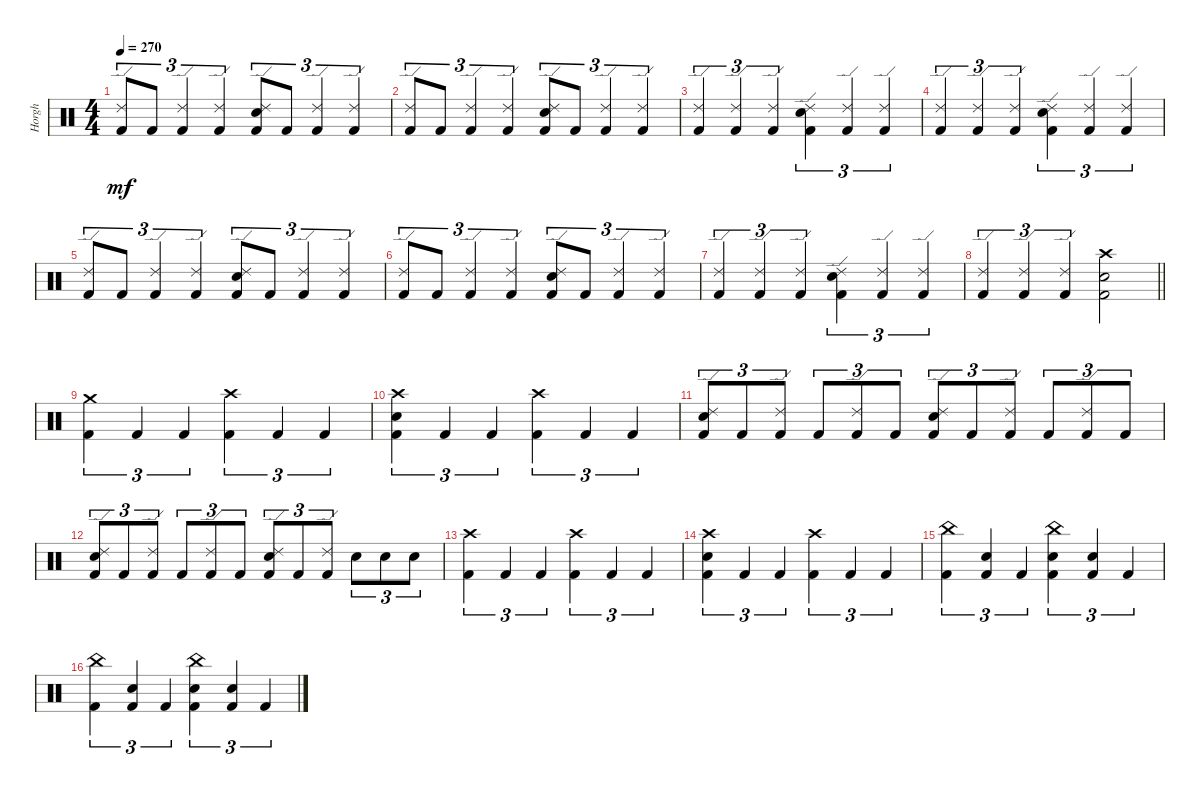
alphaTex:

\track ("Horgh" "Horgh") {instrument percussion}
\staff {score}
\articulation defaults
\ts (4 4)
\tempo 270
\clef neutral
\ks c
("Ride (edge) 2" "Kick (hit) 2").8{tu (3 2) dy mf} "Kick (hit) 2".8{tu (3 2)} ("Ride (edge) 2" "Kick (hit) 2").4{tu (3 2)} ("Ride (edge) 2" "Kick (hit) 2").4{tu (3 2)} ("Ride (edge) 2" "Electric Snare (hit)" "Kick (hit) 2").8{tu (3 2)} "Kick (hit) 2".8{tu (3 2)} ("Ride (edge) 2" "Kick (hit) 2").4{tu (3 2)} ("Ride (edge) 2" "Kick (hit) 2").4{tu (3 2)} |
("Ride (edge) 2" "Kick (hit) 2").8{tu (3 2)} "Kick (hit) 2".8{tu (3 2)} ("Ride (edge) 2" "Kick (hit) 2").4{tu (3 2)} ("Ride (edge) 2" "Kick (hit) 2").4{tu (3 2)} ("Ride (edge) 2" "Electric Snare (hit)" "Kick (hit) 2").8{tu (3 2)} "Kick (hit) 2".8{tu (3 2)} ("Ride (edge) 2" "Kick (hit) 2").4{tu (3 2)} ("Ride (edge) 2" "Kick (hit) 2").4{tu (3 2)} |
("Ride (edge) 2" "Kick (hit) 2").4{tu (3 2)} ("Ride (edge) 2" "Kick (hit) 2").4{tu (3 2)} ("Ride (edge) 2" "Kick (hit) 2").4{tu (3 2)} ("Ride (edge) 2" "Electric Snare (hit)" "Kick (hit) 2").4{tu (3 2)} ("Ride (edge) 2" "Kick (hit) 2").4{tu (3 2)} ("Ride (edge) 2" "Kick (hit) 2").4{tu (3 2)} |
("Ride (edge) 2" "Kick (hit) 2").4{tu (3 2)} ("Ride (edge) 2" "Kick (hit) 2").4{tu (3 2)} ("Ride (edge) 2" "Kick (hit) 2").4{tu (3 2)} ("Ride (edge) 2" "Electric Snare (hit)" "Kick (hit) 2").4{tu (3 2)} ("Ride (edge) 2" "Kick (hit) 2").4{tu (3 2)} ("Ride (edge) 2" "Kick (hit) 2").4{tu (3 2)} |
("Ride (edge) 2" "Kick (hit) 2").8{tu (3 2)} "Kick (hit) 2".8{tu (3 2)} ("Ride (edge) 2" "Kick (hit) 2").4{tu (3 2)} ("Ride (edge) 2" "Kick (hit) 2").4{tu (3 2)} ("Ride (edge) 2" "Electric Snare (hit)" "Kick (hit) 2").8{tu (3 2)} "Kick (hit) 2".8{tu (3 2)} ("Ride (edge) 2" "Kick (hit) 2").4{tu (3 2)} ("Ride (edge) 2" "Kick (hit) 2").4{tu (3 2)} |
("Ride (edge) 2" "Kick (hit) 2").8{tu (3 2)} "Kick (hit) 2".8{tu (3 2)} ("Ride (edge) 2" "Kick (hit) 2").4{tu (3 2)} ("Ride (edge) 2" "Kick (hit) 2").4{tu (3 2)} ("Ride (edge) 2" "Electric Snare (hit)" "Kick (hit) 2").8{tu (3 2)} "Kick (hit) 2".8{tu (3 2)} ("Ride (edge) 2" "Kick (hit) 2").4{tu (3 2)} ("Ride (edge) 2" "Kick (hit) 2").4{tu (3 2)} |
("Ride (edge) 2" "Kick (hit) 2").4{tu (3 2)} ("Ride (edge) 2" "Kick (hit) 2").4{tu (3 2)} ("Ride (edge) 2" "Kick (hit) 2").4{tu (3 2)} ("Ride (edge) 2" "Electric Snare (hit)" "Kick (hit) 2").4{tu (3 2)} ("Ride (edge) 2" "Kick (hit) 2").4{tu (3 2)} ("Ride (edge) 2" "Kick (hit) 2").4{tu (3 2)} |
\barLineRight lightlight
("Ride (edge) 2" "Kick (hit) 2").4{tu (3 2)} ("Ride (edge) 2" "Kick (hit) 2").4{tu (3 2)} ("Ride (edge) 2" "Kick (hit) 2").4{tu (3 2)} ("Crash high (hit)" "Electric Snare (hit)" "Kick (hit) 2").2 |
("Crash medium (hit)" "Kick (hit) 2").4{tu (3 2)} "Kick (hit) 2".4{tu (3 2)} "Kick (hit) 2".4{tu (3 2)} ("Crash high (hit)" "Kick (hit) 2").4{tu (3 2)} "Kick (hit) 2".4{tu (3 2)} "Kick (hit) 2".4{tu (3 2)} |
("Crash high (hit)" "Electric Snare (hit)" "Kick (hit) 2").4{tu (3 2)} "Kick (hit) 2".4{tu (3 2)} "Kick (hit) 2".4{tu (3 2)} ("Crash high (hit)" "Kick (hit) 2").4{tu (3 2)} "Kick (hit) 2".4{tu (3 2)} "Kick (hit) 2".4{tu (3 2)} |
("Ride (edge) 2" "Electric Snare (hit)" "Kick (hit) 2").8{tu (3 2)} "Kick (hit) 2".8{tu (3 2)} ("Ride (edge) 2" "Kick (hit) 2").8{tu (3 2)} "Kick (hit) 2".8{tu (3 2)} ("Ride (edge) 2" "Kick (hit) 2").8{tu (3 2)} "Kick (hit) 2".8{tu (3 2)} ("Ride (edge) 2" "Electric Snare (hit)" "Kick (hit) 2").8{tu (3 2)} "Kick (hit) 2".8{tu (3 2)} ("Ride (edge) 2" "Kick (hit) 2").8{tu (3 2)} "Kick (hit) 2".8{tu (3 2)} ("Ride (edge) 2" "Kick (hit) 2").8{tu (3 2)} "Kick (hit) 2".8{tu (3 2)} |
("Ride (edge) 2" "Electric Snare (hit)" "Kick (hit) 2").8{tu (3 2)} "Kick (hit) 2".8{tu (3 2)} ("Ride (edge) 2" "Kick (hit) 2").8{tu (3 2)} "Kick (hit) 2".8{tu (3 2)} ("Ride (edge) 2" "Kick (hit) 2").8{tu (3 2)} "Kick (hit) 2".8{tu (3 2)} ("Ride (edge) 2" "Electric Snare (hit)" "Kick (hit) 2").8{tu (3 2)} "Kick (hit) 2".8{tu (3 2)} ("Ride (edge) 2" "Kick (hit) 2").8{tu (3 2)} "Electric Snare (hit)".8{tu (3 2)} "Electric Snare (hit)".8{tu (3 2)} "Electric Snare (hit)".8{tu (3 2)} |
("Crash high (hit)" "Kick (hit) 2").4{tu (3 2)} "Kick (hit) 2".4{tu (3 2)} "Kick (hit) 2".4{tu (3 2)} ("Crash high (hit)" "Kick (hit) 2").4{tu (3 2)} "Kick (hit) 2".4{tu (3 2)} "Kick (hit) 2".4{tu (3 2)} |
("Crash high (hit)" "Electric Snare (hit)" "Kick (hit) 2").4{tu (3 2)} "Kick (hit) 2".4{tu (3 2)} "Kick (hit) 2".4{tu (3 2)} ("Crash high (hit)" "Kick (hit) 2").4{tu (3 2)} "Kick (hit) 2".4{tu (3 2)} "Kick (hit) 2".4{tu (3 2)} |
("China (hit)" "Kick (hit) 2").4{tu (3 2)} ("Electric Snare (hit)" "Kick (hit) 2").4{tu (3 2)} "Kick (hit) 2".4{tu (3 2)} ("China (hit)" "Electric Snare (hit)" "Kick (hit) 2").4{tu (3 2)} ("Electric Snare (hit)" "Kick (hit) 2").4{tu (3 2)} "Kick (hit) 2".4{tu (3 2)} |
("China (hit)" "Kick (hit) 2").4{tu (3 2)} ("Electric Snare (hit)" "Kick (hit) 2").4{tu (3 2)} "Kick (hit) 2".4{tu (3 2)} ("China (hit)" "Electric Snare (hit)" "Kick (hit) 2").4{tu (3 2)} ("Electric Snare (hit)" "Kick (hit) 2").4{tu (3 2)} "Kick (hit) 2".4{tu (3 2)}
